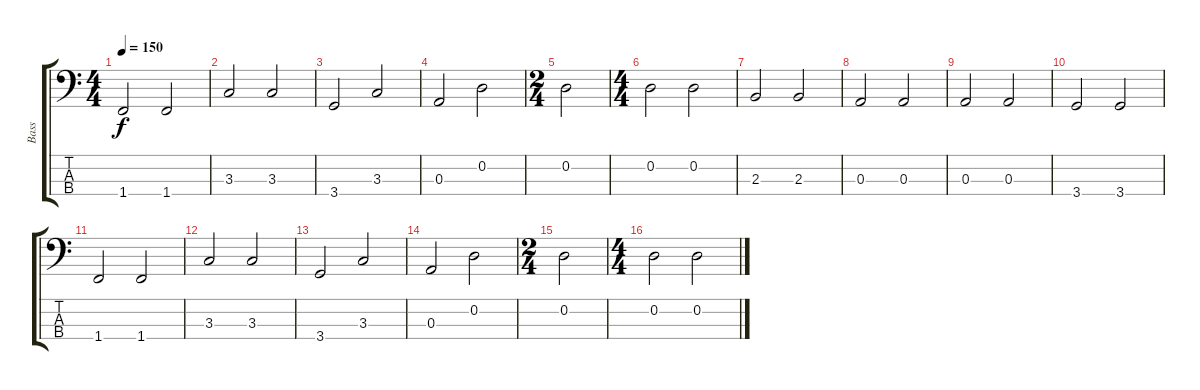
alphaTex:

\track ("Bass" "Bass") {instrument electricbassfinger}
\staff {score tabs}
\tuning (G2 D2 A1 E1) {hide}
\ts (4 4)
\tempo 150
\clef f4
\ks c
1.4.2{dy f} 1.4.2 |
3.3.2 3.3.2 |
3.4.2 3.3.2 |
0.3.2 0.2.2 |
\ts (2 4)
0.2.2 |
\ts (4 4)
0.2.2 0.2.2 |
2.3.2 2.3.2 |
0.3.2 0.3.2 |
0.3.2 0.3.2 |
3.4.2 3.4.2 |
1.4.2 1.4.2 |
3.3.2 3.3.2 |
3.4.2 3.3.2 |
0.3.2 0.2.2 |
\ts (2 4)
0.2.2 |
\ts (4 4)
0.2.2 0.2.2
